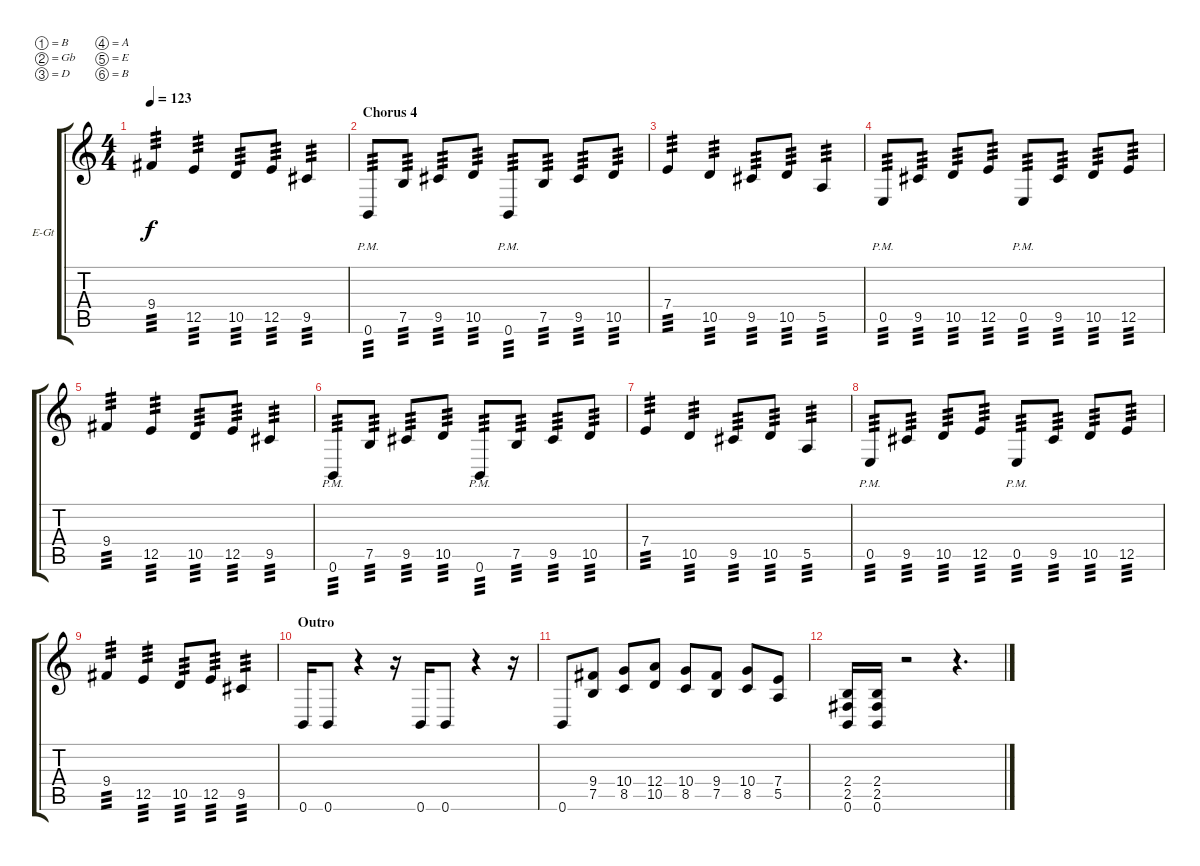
\defaultSystemsLayout 4
\bracketExtendMode groupsimilarinstruments
\firstSystemTrackNameOrientation horizontal
\otherSystemsTrackNameOrientation horizontal
\track ("Rhytm Guitar L" "E-Gt") {instrument distortionguitar}
\staff {score tabs}
\tuning (B3 Gb3 D3 A2 E2 B1)
\ts (4 4)
\tempo 123
\clef g2
\ks c
9.4.4{tp 3 dy f} 12.5.4{tp 3} 10.5.8{tp 3} 12.5.8{tp 3} 9.5.4{tp 3} |
\section ("" "Chorus 4")
0.6{pm}.8{tp 3} 7.5.8{tp 3} 9.5.8{tp 3} 10.5.8{tp 3} 0.6{pm}.8{tp 3} 7.5.8{tp 3} 9.5.8{tp 3} 10.5.8{tp 3} |
7.4.4{tp 3} 10.5.4{tp 3} 9.5.8{tp 3} 10.5.8{tp 3} 5.5.4{tp 3} |
0.5{pm}.8{tp 3} 9.5.8{tp 3} 10.5.8{tp 3} 12.5.8{tp 3} 0.5{pm}.8{tp 3} 9.5.8{tp 3} 10.5.8{tp 3} 12.5.8{tp 3} |
9.4.4{tp 3} 12.5.4{tp 3} 10.5.8{tp 3} 12.5.8{tp 3} 9.5.4{tp 3} |
0.6{pm}.8{tp 3} 7.5.8{tp 3} 9.5.8{tp 3} 10.5.8{tp 3} 0.6{pm}.8{tp 3} 7.5.8{tp 3} 9.5.8{tp 3} 10.5.8{tp 3} |
7.4.4{tp 3} 10.5.4{tp 3} 9.5.8{tp 3} 10.5.8{tp 3} 5.5.4{tp 3} |
0.5{pm}.8{tp 3} 9.5.8{tp 3} 10.5.8{tp 3} 12.5.8{tp 3} 0.5{pm}.8{tp 3} 9.5.8{tp 3} 10.5.8{tp 3} 12.5.8{tp 3} |
9.4.4{tp 3} 12.5.4{tp 3} 10.5.8{tp 3} 12.5.8{tp 3} 9.5.4{tp 3} |
\section ("" "Outro")
0.6.16 0.6.8 r.4 r.16 0.6.16 0.6.8 r.4 r.16 |
0.6.8 (7.5 9.4).8 (8.5 10.4).8 (10.5 12.4).8 (8.5 10.4).8 (7.5 9.4).8 (8.5 10.4).8 (5.5 7.4).8 |
(0.6 2.5 2.4).16 (0.6 2.5 2.4).16 r.2 r.4{d}
